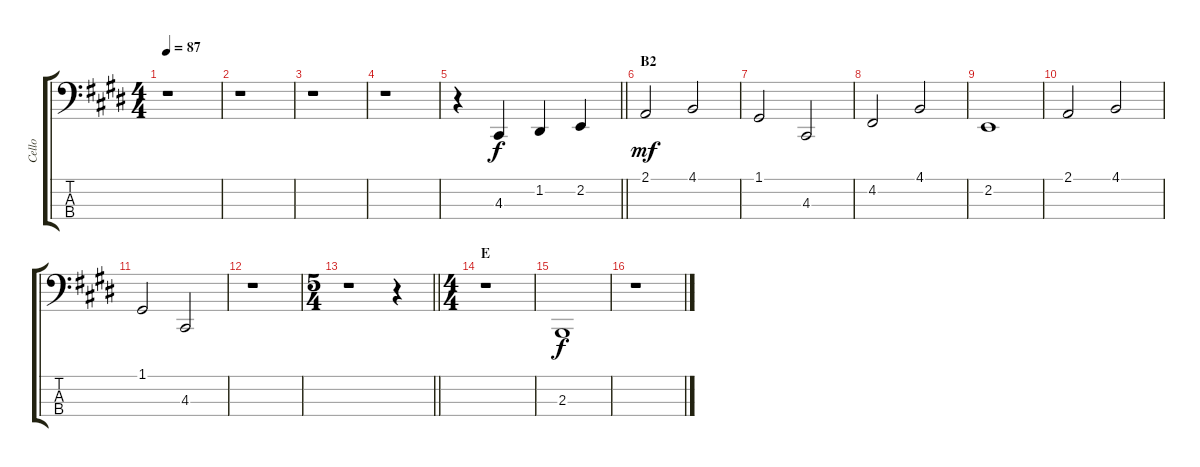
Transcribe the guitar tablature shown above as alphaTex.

\track ("Cello" "Cello") {instrument cello}
\staff {score tabs}
\tuning (G2 D2 A1 E1) {hide}
\ts (4 4)
\tempo 87
\clef f4
\ks e
r.1{dy f} |
r.1 |
r.1 |
r.1 |
\barLineRight lightlight
r.4{balance 10} 4.3.4 1.2.4 2.2.4 |
\section ("" "B2")
2.1.2{dy mf} 4.1.2 |
1.1.2 4.3.2 |
4.2.2 4.1.2 |
2.2.1 |
2.1.2 4.1.2 |
1.1.2 4.3.2 |
r.1 |
\ts (5 4)
\barLineRight lightlight
r.1 r.4 |
\ts (4 4)
\section ("" "E")
r.1 |
2.3.1{dy f} |
r.1
